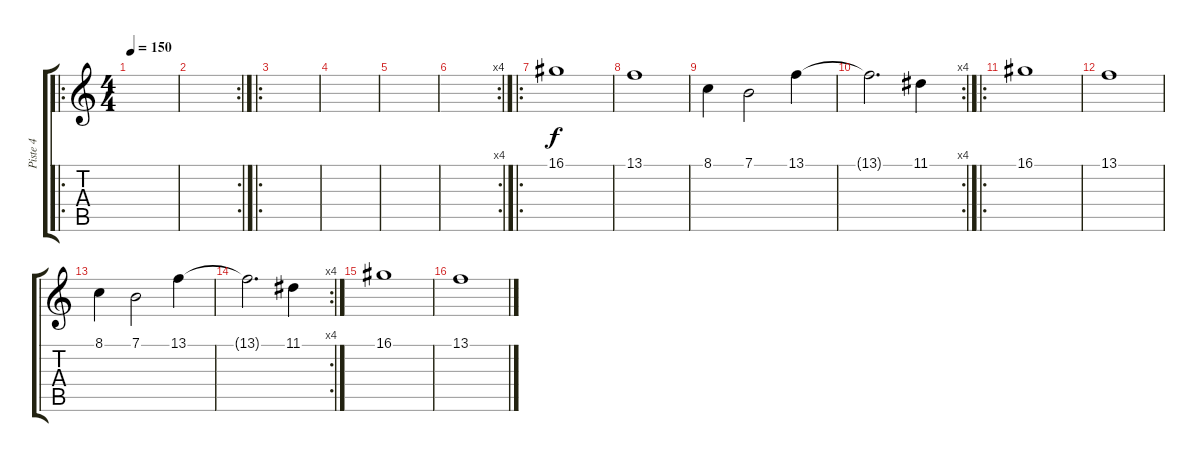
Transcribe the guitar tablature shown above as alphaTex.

\track ("Piste 4" "Piste 4") {instrument honkytonkpiano}
\staff {score tabs}
\tuning (E4 B3 G3 D3 A2 E2) {hide}
\ro
\ts (4 4)
\tempo 150
\clef g2
\ks c
|
\rc 2
|
\ro
|
|
|
\rc 4
|
\ro
16.1.1 |
13.1.1 |
8.1.4 7.1.2 13.1.4 |
\rc 4
13.1{t}.2{d} 11.1.4 |
\ro
16.1.1 |
13.1.1 |
8.1.4 7.1.2 13.1.4 |
\rc 4
13.1{t}.2{d} 11.1.4 |
16.1.1 |
13.1.1
